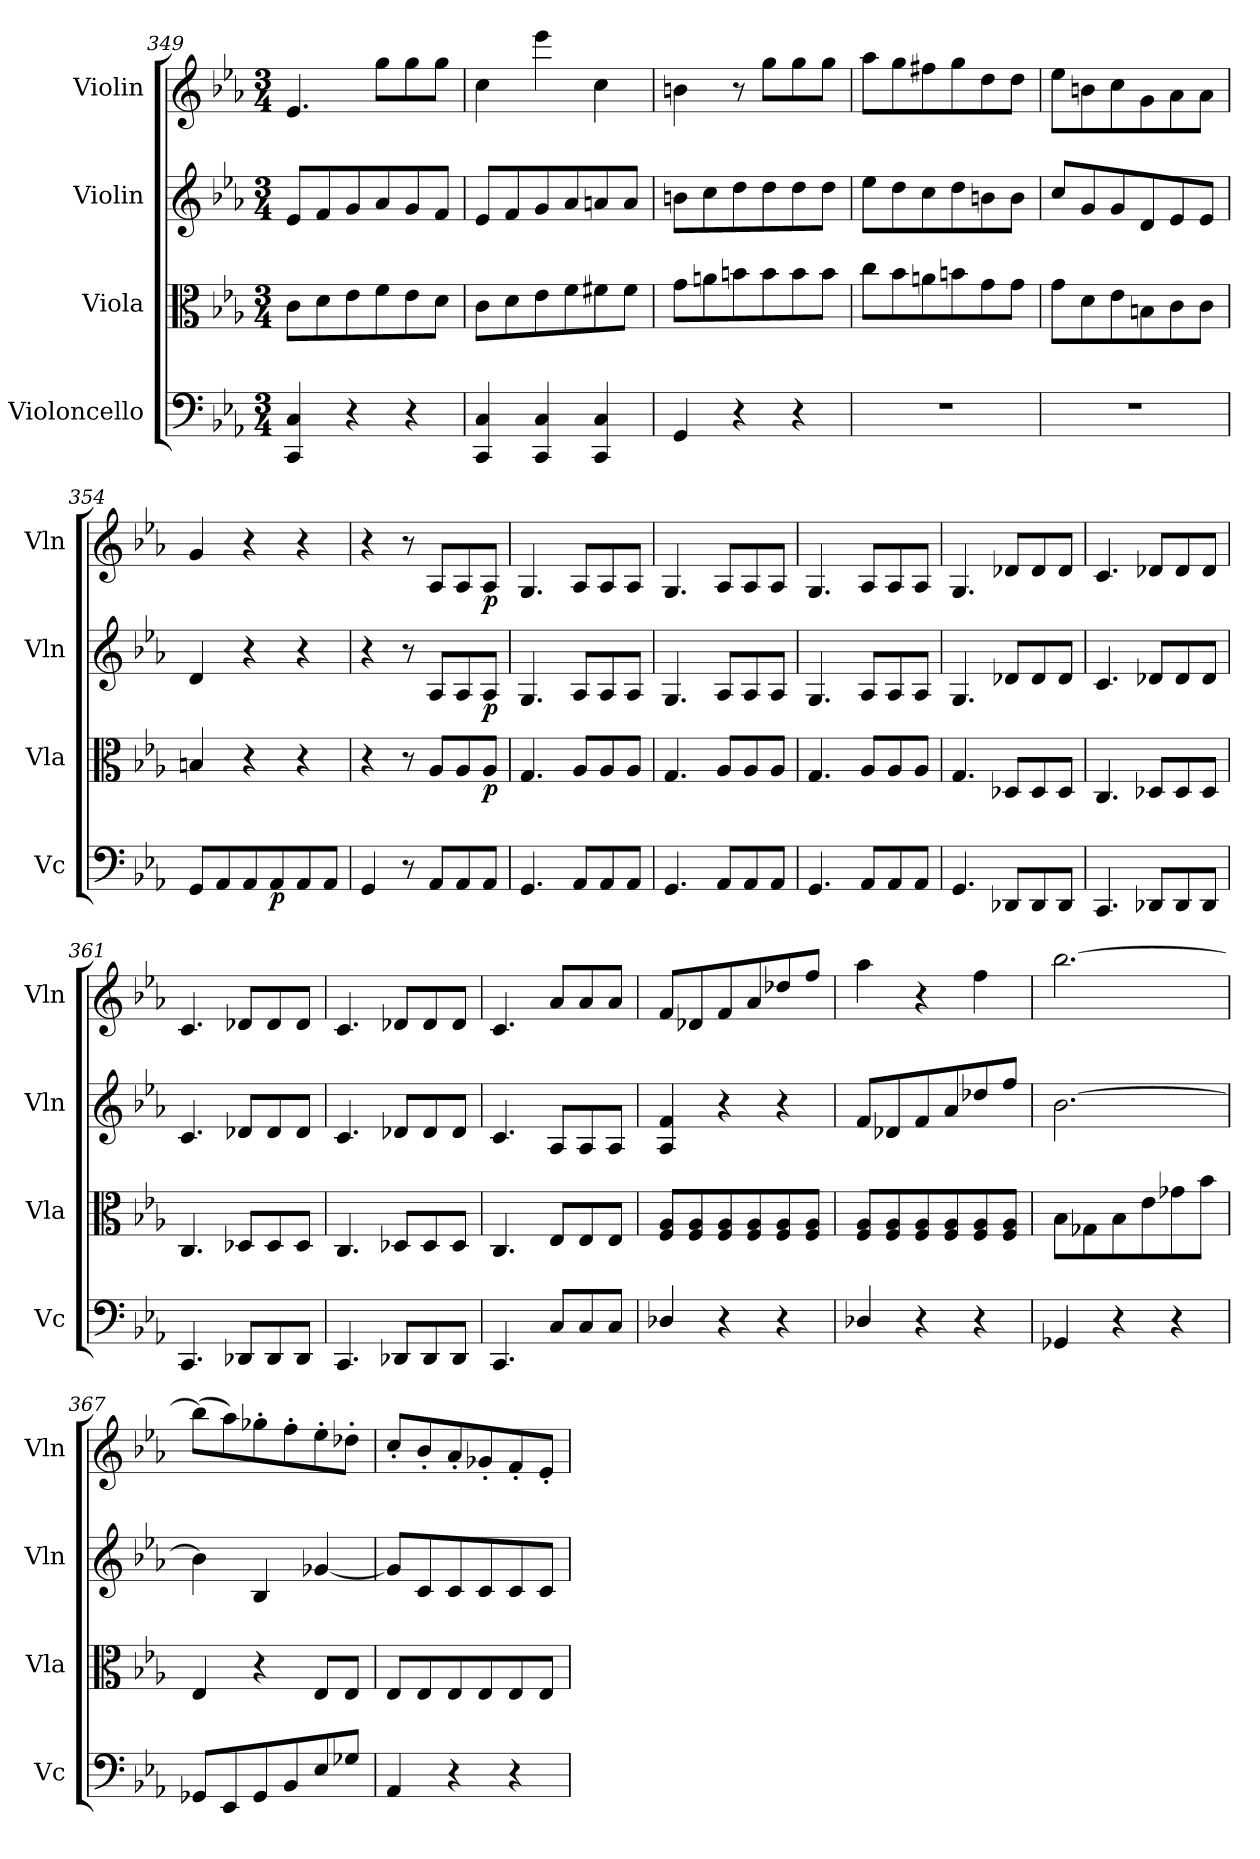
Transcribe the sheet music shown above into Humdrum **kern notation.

**kern	**dynam	**kern	**dynam	**kern	**dynam	**kern	**dynam
*part4	*part4	*part3	*part3	*part2	*part2	*part1	*part1
*staff4	*staff4	*staff3	*staff3	*staff2	*staff2	*staff1	*staff1
*I"Violoncello	*	*I"Viola	*	*I"Violin	*	*I"Violin	*
*I'Vc	*	*I'Vla	*	*I'Vln	*	*I'Vln	*
*clefF4	*	*clefC3	*	*clefG2	*	*clefG2	*
*k[b-e-a-]	*	*k[b-e-a-]	*	*k[b-e-a-]	*	*k[b-e-a-]	*
*M3/4	*	*M3/4	*	*M3/4	*	*M3/4	*
=349	=349	=349	=349	=349	=349	=349	=349
4CC/ 4C/	.	8c\L	.	8e-/L	.	4.e-/	.
.	.	8d\	.	8f/	.	.	.
4r	.	8e-\	.	8g/	.	.	.
.	.	8f\	.	8a-/	.	8gg\L	.
4r	.	8e-\	.	8g/	.	8gg\	.
.	.	8d\J	.	8f/J	.	8gg\J	.
=350	=350	=350	=350	=350	=350	=350	=350
4CC/ 4C/	.	8c\L	.	8e-/L	.	4cc\	.
.	.	8d\	.	8f/	.	.	.
4CC/ 4C/	.	8e-\	.	8g/	.	4eee-\	.
.	.	8f\	.	8a-/	.	.	.
4CC/ 4C/	.	8f#X\	.	8an/	.	4cc\	.
.	.	8f#\J	.	8a/J	.	.	.
=351	=351	=351	=351	=351	=351	=351	=351
4GG/	.	8g\L	.	8bn\L	.	4bn\	.
.	.	8an\	.	8cc\	.	.	.
4r	.	8bn\	.	8dd\	.	8r	.
.	.	8b\	.	8dd\	.	8gg\L	.
4r	.	8b\	.	8dd\	.	8gg\	.
.	.	8b\J	.	8dd\J	.	8gg\J	.
=352	=352	=352	=352	=352	=352	=352	=352
2.r	.	8cc\L	.	8ee-\L	.	8aa-\L	.
.	.	8b-\	.	8dd\	.	8gg\	.
.	.	8an\	.	8cc\	.	8ff#X\	.
.	.	8bn\	.	8dd\	.	8gg\	.
.	.	8g\	.	8bn\	.	8dd\	.
.	.	8g\J	.	8b\J	.	8dd\J	.
=353	=353	=353	=353	=353	=353	=353	=353
2.r	.	8g\L	.	8cc/L	.	8ee-\L	.
.	.	8d\	.	8g/	.	8bn\	.
.	.	8e-\	.	8g/	.	8cc\	.
.	.	8Bn\	.	8d/	.	8g\	.
.	.	8c\	.	8e-/	.	8a-\	.
.	.	8c\J	.	8e-/J	.	8a-\J	.
=354	=354	=354	=354	=354	=354	=354	=354
8GG/L	.	4Bn/	.	4d/	.	4g/	.
8AA-/	.	.	.	.	.	.	.
8AA-/	.	4r	.	4r	.	4r	.
8AA-/	p	.	.	.	.	.	.
8AA-/	.	4r	.	4r	.	4r	.
8AA-/J	.	.	.	.	.	.	.
=355	=355	=355	=355	=355	=355	=355	=355
4GG/	.	4r	.	4r	.	4r	.
8r	.	8r	.	8r	.	8r	.
8AA-/L	.	8A-/L	.	8A-/L	.	8A-/L	.
8AA-/	.	8A-/	.	8A-/	.	8A-/	.
8AA-/J	.	8A-/J	p	8A-/J	p	8A-/J	p
=356	=356	=356	=356	=356	=356	=356	=356
4.GG/	.	4.G/	.	4.G/	.	4.G/	.
8AA-/L	.	8A-/L	.	8A-/L	.	8A-/L	.
8AA-/	.	8A-/	.	8A-/	.	8A-/	.
8AA-/J	.	8A-/J	.	8A-/J	.	8A-/J	.
=357	=357	=357	=357	=357	=357	=357	=357
4.GG/	.	4.G/	.	4.G/	.	4.G/	.
8AA-/L	.	8A-/L	.	8A-/L	.	8A-/L	.
8AA-/	.	8A-/	.	8A-/	.	8A-/	.
8AA-/J	.	8A-/J	.	8A-/J	.	8A-/J	.
=358	=358	=358	=358	=358	=358	=358	=358
4.GG/	.	4.G/	.	4.G/	.	4.G/	.
8AA-/L	.	8A-/L	.	8A-/L	.	8A-/L	.
8AA-/	.	8A-/	.	8A-/	.	8A-/	.
8AA-/J	.	8A-/J	.	8A-/J	.	8A-/J	.
=359	=359	=359	=359	=359	=359	=359	=359
4.GG/	.	4.G/	.	4.G/	.	4.G/	.
8DD-X/L	.	8D-X/L	.	8d-X/L	.	8d-X/L	.
8DD-/	.	8D-/	.	8d-/	.	8d-/	.
8DD-/J	.	8D-/J	.	8d-/J	.	8d-/J	.
=360	=360	=360	=360	=360	=360	=360	=360
4.CC/	.	4.C/	.	4.c/	.	4.c/	.
8DD-X/L	.	8D-X/L	.	8d-X/L	.	8d-X/L	.
8DD-/	.	8D-/	.	8d-/	.	8d-/	.
8DD-/J	.	8D-/J	.	8d-/J	.	8d-/J	.
=361	=361	=361	=361	=361	=361	=361	=361
4.CC/	.	4.C/	.	4.c/	.	4.c/	.
8DD-X/L	.	8D-X/L	.	8d-X/L	.	8d-X/L	.
8DD-/	.	8D-/	.	8d-/	.	8d-/	.
8DD-/J	.	8D-/J	.	8d-/J	.	8d-/J	.
=362	=362	=362	=362	=362	=362	=362	=362
4.CC/	.	4.C/	.	4.c/	.	4.c/	.
8DD-X/L	.	8D-X/L	.	8d-X/L	.	8d-X/L	.
8DD-/	.	8D-/	.	8d-/	.	8d-/	.
8DD-/J	.	8D-/J	.	8d-/J	.	8d-/J	.
=363	=363	=363	=363	=363	=363	=363	=363
4.CC/	.	4.C/	.	4.c/	.	4.c/	.
8C/L	.	8E-/L	.	8A-/L	.	8a-/L	.
8C/	.	8E-/	.	8A-/	.	8a-/	.
8C/J	.	8E-/J	.	8A-/J	.	8a-/J	.
=364	=364	=364	=364	=364	=364	=364	=364
4D-X/	.	8F/ 8A-/L	.	4A-/ 4f/	.	8f/L	.
.	.	8F/ 8A-/	.	.	.	8d-X/	.
4r	.	8F/ 8A-/	.	4r	.	8f/	.
.	.	8F/ 8A-/	.	.	.	8a-/	.
4r	.	8F/ 8A-/	.	4r	.	8dd-X/	.
.	.	8F/ 8A-/J	.	.	.	8ff/J	.
=365	=365	=365	=365	=365	=365	=365	=365
4D-X/	.	8F/ 8A-/L	.	8f/L	.	4aa-\	.
.	.	8F/ 8A-/	.	8d-X/	.	.	.
4r	.	8F/ 8A-/	.	8f/	.	4r	.
.	.	8F/ 8A-/	.	8a-/	.	.	.
4r	.	8F/ 8A-/	.	8dd-X/	.	4ff\	.
.	.	8F/ 8A-/J	.	8ff/J	.	.	.
=366	=366	=366	=366	=366	=366	=366	=366
4GG-X/	.	8B-\L	.	[2.b-\	.	[2.bb-\	.
.	.	8G-X\	.	.	.	.	.
4r	.	8B-\	.	.	.	.	.
.	.	8e-\	.	.	.	.	.
4r	.	8g-X\	.	.	.	.	.
.	.	8b-\J	.	.	.	.	.
=367	=367	=367	=367	=367	=367	=367	=367
8GG-X/L	.	4E-/	.	4b-\]	.	(8bb-\L]	.
8EE-/	.	.	.	.	.	8aa-\)	.
8GG-/	.	4r	.	4B-/	.	8gg-X'\	.
8BB-/	.	.	.	.	.	8ff'\	.
8E-/	.	8E-/L	.	[4g-X/	.	8ee-'\	.
8G-X/J	.	8E-/J	.	.	.	8dd-X'\J	.
=368	=368	=368	=368	=368	=368	=368	=368
4AA-/	.	8E-/L	.	8g-/L]	.	8cc'/L	.
.	.	8E-/	.	8c/	.	8b-'/	.
4r	.	8E-/	.	8c/	.	8a-'/	.
.	.	8E-/	.	8c/	.	8g-X'/	.
4r	.	8E-/	.	8c/	.	8f'/	.
.	.	8E-/J	.	8c/J	.	8e-'/J	.
=	=	=	=	=	=	=	=
*-	*-	*-	*-	*-	*-	*-	*-
